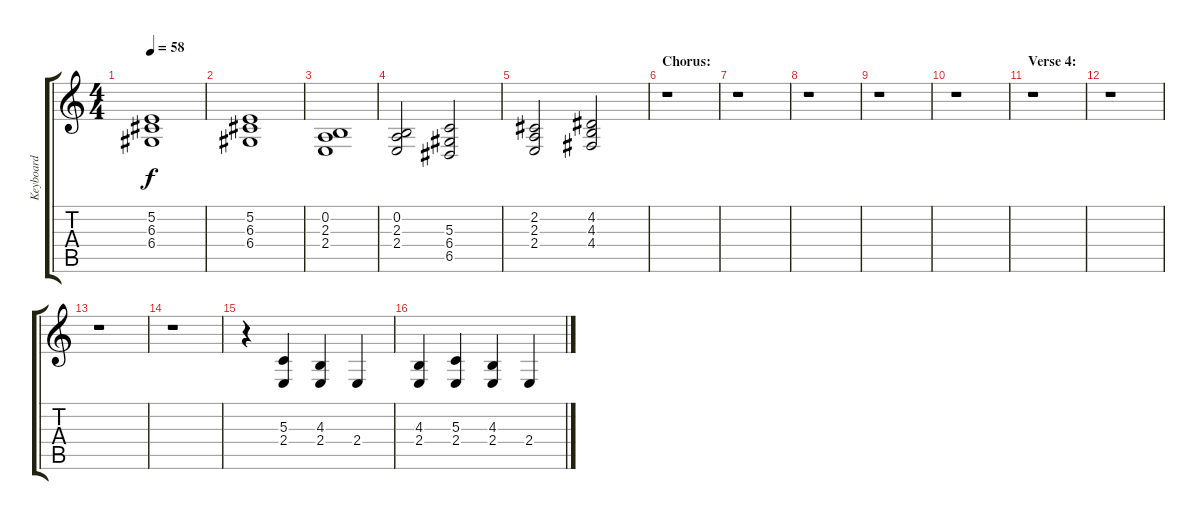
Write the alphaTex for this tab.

\track ("Keyboard" "Keyboard") {instrument stringensemble1}
\staff {score tabs}
\tuning (E4 B3 G3 D3 A2 E2) {hide}
\ts (4 4)
\tempo 58
\clef g2
\ks c
(5.2 6.3 6.4).1{dy f} |
(5.2 6.3 6.4).1 |
(0.2 2.3 2.4).1 |
(0.2 2.3 2.4).2 (5.3 6.4 6.5).2 |
(2.2 2.3 2.4).2 (4.2 4.3 4.4).2 |
\section ("" "Chorus:")
r.1 |
r.1 |
r.1 |
r.1 |
r.1 |
\section ("" "Verse 4:")
r.1 |
r.1 |
r.1 |
r.1 |
r.4{volume 10 instrument stringensemble1} (5.3 2.4).4 (4.3 2.4).4 2.4.4 |
(4.3 2.4).4 (5.3 2.4).4 (4.3 2.4).4 2.4.4
